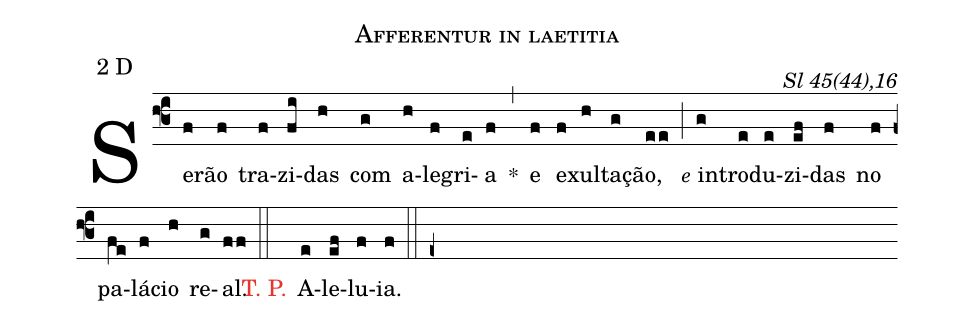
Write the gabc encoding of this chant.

name: Afferentur in laetitia;
mode: 2;
mode-differentia: D;
commentary: Sl 45(44),16;
%%
(f3)

Se(f)rão(f) tra(f)zi(fi)das(h) com(g) a(h)le(f)gri(e)a(f) *(,) e(f) e(f)xul(h)ta(g)ção,(ee) (;) <e>e</e> in(g)tro(e)du(e)zi(ef)das(f) no(f) pa(fe)lá(f)cio(h) re(g)al.(ff)

(::)

<c>T. P.</c>() A(e)le(ef)lu(f)ia.(f)

(::)

(e+)
